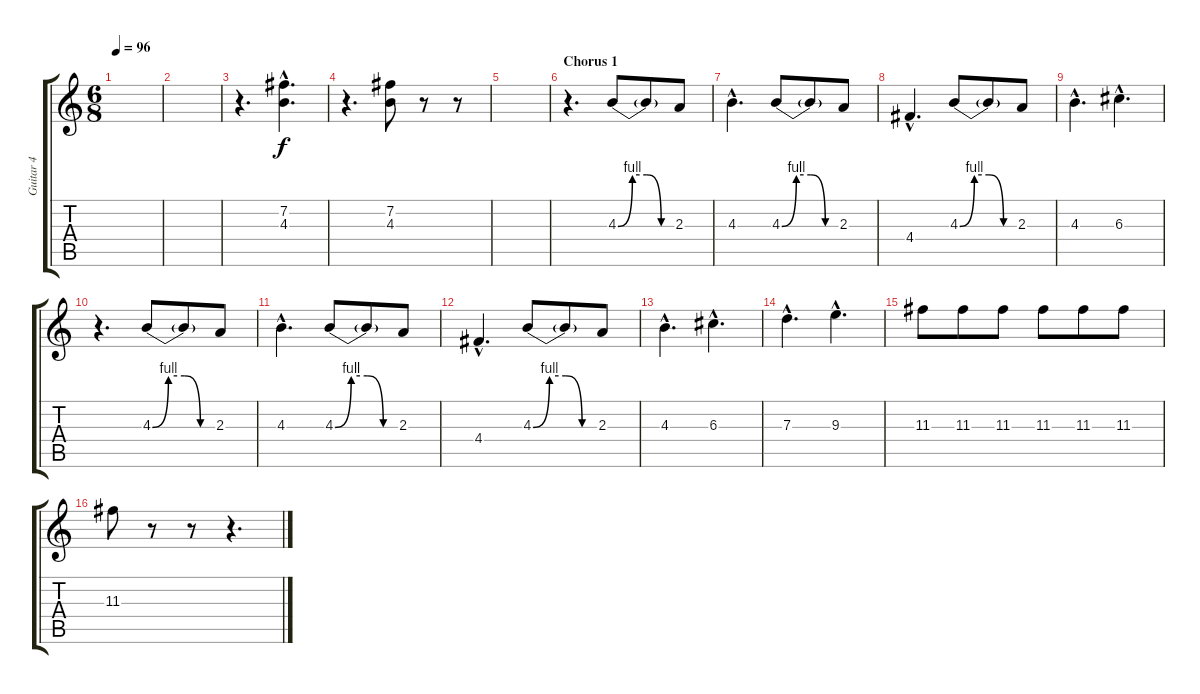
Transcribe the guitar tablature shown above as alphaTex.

\track ("Guitar 4" "Guitar 4") {instrument overdrivenguitar}
\staff {score tabs}
\tuning (E4 B3 G3 D3 A2 E2) {hide}
\ts (6 8)
\tempo 96
\clef g2
\ks c
|
|
r.4{d} (7.2{hac} 4.3{hac}).4{d} |
r.4{d} (7.2 4.3).8 r.8 r.8 |
|
\section ("" "Chorus 1")
r.4{d} 4.3{be (custom 0 0 15 4 30 4 45 0 60 0)}.8 4.3{t}.8 2.3.8 |
4.3{hac}.4{d} 4.3{be (custom 0 0 15 4 30 4 45 0 60 0)}.8 4.3{t}.8 2.3.8 |
4.4{hac}.4{d} 4.3{be (custom 0 0 15 4 30 4 45 0 60 0)}.8 4.3{t}.8 2.3.8 |
4.3{hac}.4{d} 6.3{hac}.4{d} |
r.4{d} 4.3{be (custom 0 0 15 4 30 4 45 0 60 0)}.8 4.3{t}.8 2.3.8 |
4.3{hac}.4{d} 4.3{be (custom 0 0 15 4 30 4 45 0 60 0)}.8 4.3{t}.8 2.3.8 |
4.4{hac}.4{d} 4.3{be (custom 0 0 15 4 30 4 45 0 60 0)}.8 4.3{t}.8 2.3.8 |
4.3{hac}.4{d} 6.3{hac}.4{d} |
7.3{hac}.4{d} 9.3{hac}.4{d} |
11.3.8 11.3.8 11.3.8 11.3.8 11.3.8 11.3.8 |
11.3.8 r.8 r.8 r.4{d}
